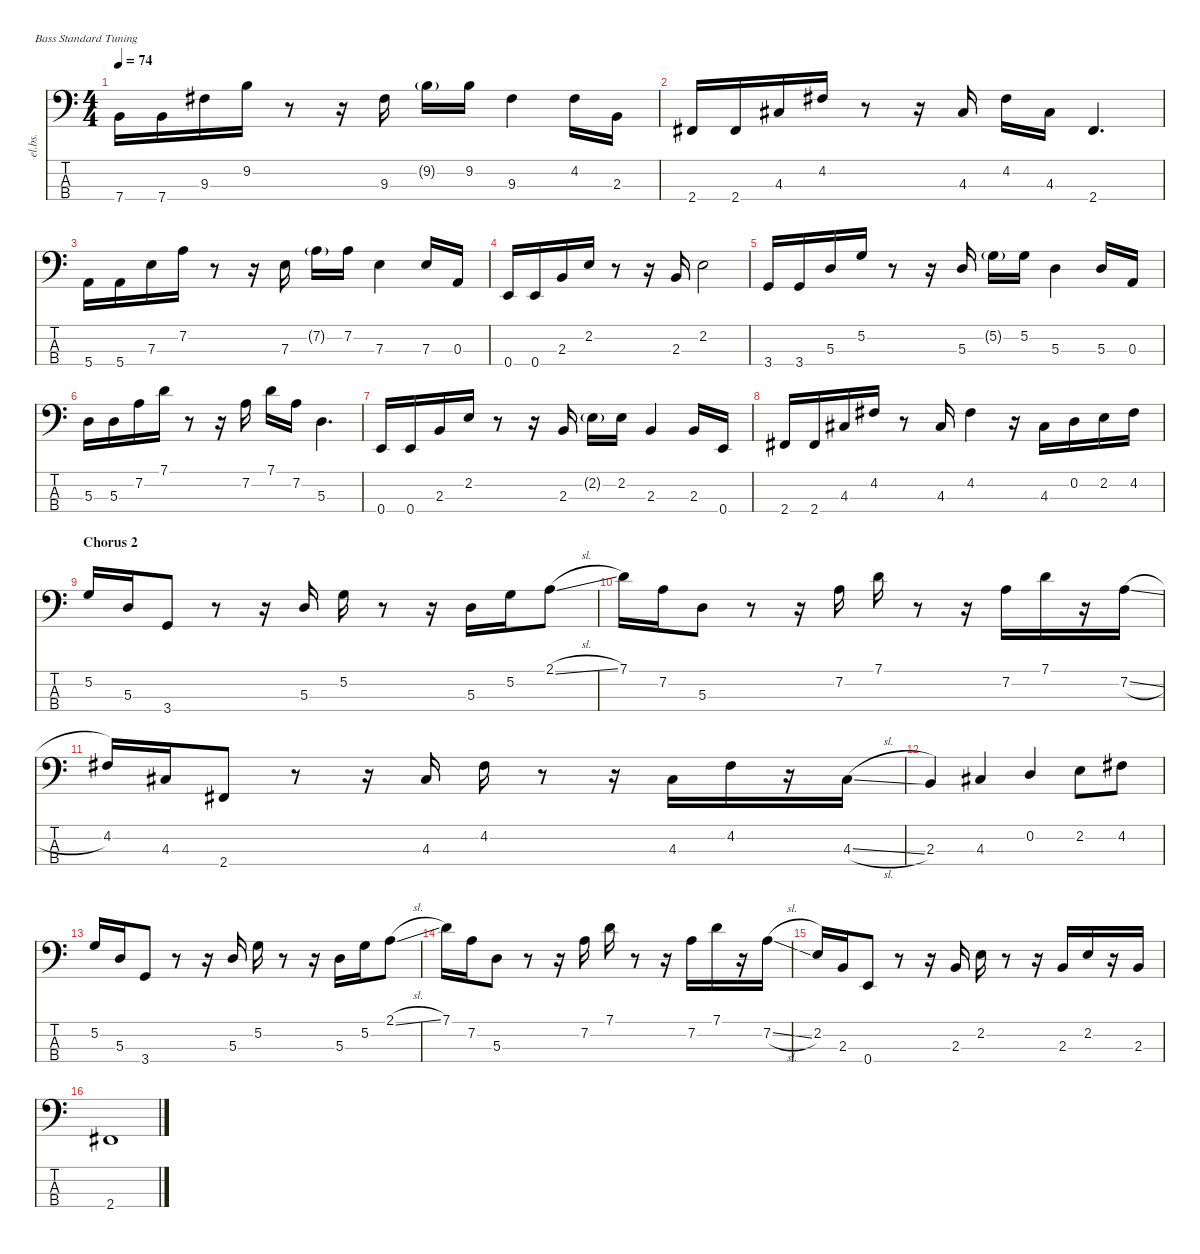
\defaultSystemsLayout 4
\hideDynamics
\bracketExtendMode nobrackets
\otherSystemsTrackNameOrientation horizontal
\track ("Bass" "el.bs.") {instrument electricbasspick}
\staff {score tabs}
\tuning (G2 D2 A1 E1)
\ts (4 4)
\tempo 74
\clef f4
\ks c
7.4.16{dy f beam Down} 7.4.16{beam Down} 9.3{acc #}.16{beam Down} 9.2.16{beam Down} r.8{beam Down} r.16{beam Down} 9.3{acc #}.16{beam Down} 9.2{g}.16{dy mf beam Down} 9.2.16{dy f beam Down} 9.3{acc #}.4{beam Down} 4.2{acc #}.16{beam Down} 2.3.16{beam Down} |
2.4{acc #}.16{beam Up} 2.4{acc #}.16{beam Up} 4.3{acc #}.16{beam Up} 4.2{acc #}.16{beam Up} r.8{beam Up} r.16{beam Up} 4.3{acc #}.16{beam Up} 4.2{acc #}.16{beam Down} 4.3{acc #}.16{beam Down} 2.4{acc #}.4{d beam Up} |
5.4.16{beam Down} 5.4.16{beam Down} 7.3.16{beam Down} 7.2.16{beam Down} r.8{beam Down} r.16{beam Down} 7.3.16{beam Down} 7.2{g}.16{dy mf beam Down} 7.2.16{dy f beam Down} 7.3.4{beam Down} 7.3.16{beam Up} 0.3.16{beam Up} |
0.4.16{beam Up} 0.4.16{beam Up} 2.3.16{beam Up} 2.2.16{beam Up} r.8{beam Up} r.16{beam Up} 2.3.16{beam Up} 2.2.2{beam Down} |
3.4.16{beam Up} 3.4.16{beam Up} 5.3.16{beam Up} 5.2.16{beam Up} r.8{beam Up} r.16{beam Up} 5.3.16{beam Up} 5.2{g}.16{dy mf beam Down} 5.2.16{dy f beam Down} 5.3.4{beam Down} 5.3.16{beam Up} 0.3.16{beam Up} |
5.3.16{beam Down} 5.3.16{beam Down} 7.2.16{beam Down} 7.1.16{beam Down} r.8{beam Down} r.16{beam Down} 7.2.16{beam Down} 7.1.16{beam Down} 7.2.16{beam Down} 5.3.4{d beam Down} |
0.4.16{beam Up} 0.4.16{beam Up} 2.3.16{beam Up} 2.2.16{beam Up} r.8{beam Up} r.16{beam Up} 2.3.16{beam Up} 2.2{g}.16{dy mf beam Down} 2.2.16{dy f beam Down} 2.3.4{beam Up} 2.3.16{beam Up} 0.4.16{beam Up} |
2.4{acc #}.16{beam Up} 2.4{acc #}.16{beam Up} 4.3{acc #}.16{beam Up} 4.2{acc #}.16{beam Up} r.8{beam Up} 4.3{acc #}.16{beam Up} 4.2{acc #}.4{beam Down} r.16{beam Down} 4.3{acc #}.16{beam Down} 0.2.16{beam Down} 2.2.16{beam Down} 4.2{acc #}.16{beam Down} |
\section ("" "Chorus 2")
5.2.16{beam Up} 5.3.16{beam Up} 3.4.8{beam Up} r.8{beam Up} r.16{beam Up} 5.3.16{beam Up} 5.2.16{beam Down} r.8{beam Down} r.16{beam Down} 5.3.16{beam Down} 5.2.16{beam Down} 2.1{sl}.8{beam Down} |
7.1.16{beam Down} 7.2.16{beam Down} 5.3.8{beam Down} r.8{beam Down} r.16{beam Down} 7.2.16{beam Down} 7.1.16{beam Down} r.8{beam Down} r.16{beam Down} 7.2.16{beam Down} 7.1.16{beam Down} r.16{beam Down} 7.2{sl}.16{beam Down} |
4.2{acc #}.16{beam Up} 4.3{acc #}.16{beam Up} 2.4{acc #}.8{beam Up} r.8{beam Up} r.16{beam Up} 4.3{acc #}.16{beam Up} 4.2{acc #}.16{beam Down} r.8{beam Down} r.16{beam Down} 4.3{acc #}.16{beam Down} 4.2{acc #}.16{beam Down} r.16{beam Down} 4.3{sl acc #}.16{beam Down} |
2.3.4{beam Up} 4.3{acc #}.4{beam Up} 0.2.4{beam Up} 2.2.8{beam Down} 4.2{acc #}.8{beam Down} |
5.2.16{beam Up} 5.3.16{beam Up} 3.4.8{beam Up} r.8{beam Up} r.16{beam Up} 5.3.16{beam Up} 5.2.16{beam Down} r.8{beam Down} r.16{beam Down} 5.3.16{beam Down} 5.2.16{beam Down} 2.1{sl}.8{beam Down} |
7.1.16{beam Down} 7.2.16{beam Down} 5.3.8{beam Down} r.8{beam Down} r.16{beam Down} 7.2.16{beam Down} 7.1.16{beam Down} r.8{beam Down} r.16{beam Down} 7.2.16{beam Down} 7.1.16{beam Down} r.16{beam Down} 7.2{sl}.16{beam Down} |
2.2.16{beam Up} 2.3.16{beam Up} 0.4.8{beam Up} r.8{beam Up} r.16{beam Up} 2.3.16{beam Up} 2.2.16{beam Down} r.8{beam Down} r.16{beam Down} 2.3.16{beam Up} 2.2.16{beam Up} r.16{beam Up} 2.3.16{beam Up} |
2.4{acc #}.1{beam Up}
